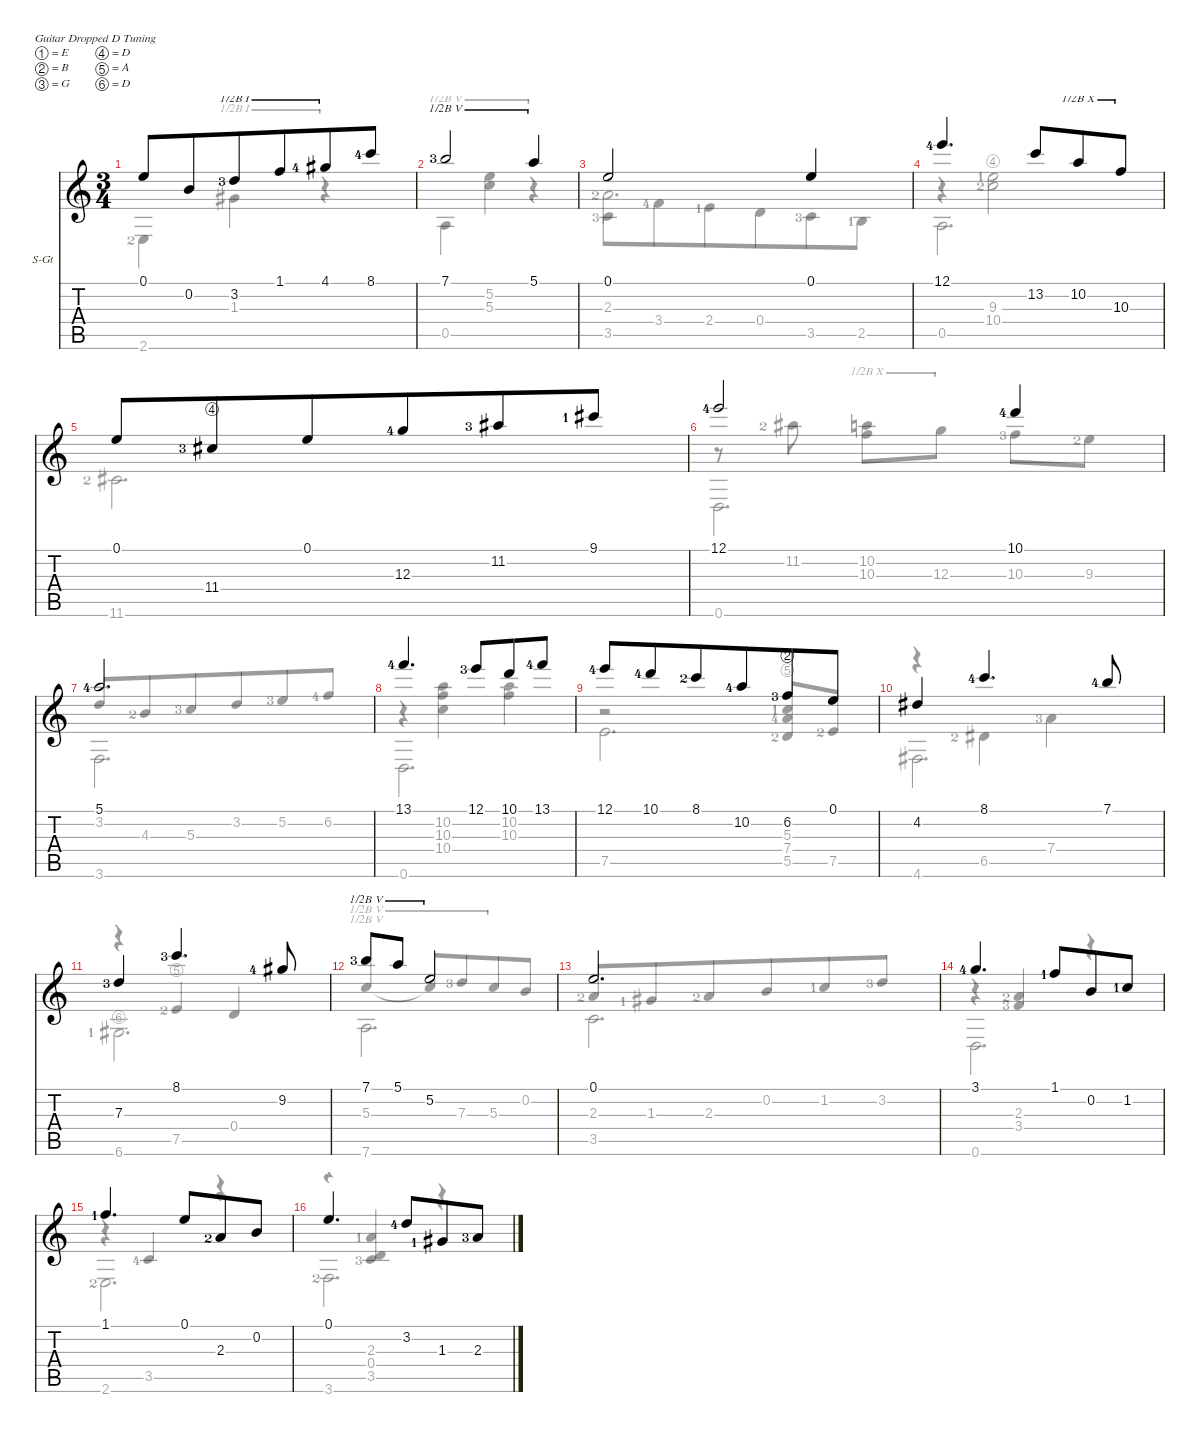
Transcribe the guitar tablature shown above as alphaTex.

\defaultSystemsLayout 4
\hideDynamics
\bracketExtendMode nobrackets
\firstSystemTrackNameOrientation horizontal
\otherSystemsTrackNameOrientation horizontal
\track ("Steel Guitar" "S-Gt") {instrument acousticguitarsteel}
\staff {score tabs}
\tuning (E4 B3 G3 D3 A2 D2)
\voice
\ts (3 4)
\tempo (140 hide)
\clef g2
\ks c
0.1.8{dy f beam merge} 0.2.8{beam merge} 3.2{lf 4}.8{barre (1 half) beam merge} 1.1.8{barre (1 half) beam merge} 4.1{lf 5}.8{barre (1 half) beam merge} 8.1{lf 5}.8 |
7.1{lf 4}.2{barre (5 half)} 5.1.4{barre (5 half)} |
0.1.2 0.1.4 |
12.1{lf 5}.4{d} 13.2.8{beam merge} 10.2.8{barre (10 half) beam merge} 10.3.8{barre (10 half)} |
0.1.8{beam merge} 11.4{string lf 4}.8{beam merge} 0.1.8{beam merge} 12.3{lf 5}.8{beam merge} 11.2{lf 4}.8{beam merge} 9.1{lf 2}.8 |
12.1{lf 5}.2 10.1{lf 5}.4 |
5.1{lf 5}.2{d} |
13.1{lf 5}.4{d} 12.1{lf 4}.8{beam merge} 10.1.8 13.1{lf 5}.8 |
12.1{lf 5}.8{beam merge} 10.1{lf 5}.8{beam merge} 8.1{lf 3}.8{beam merge} 10.2{lf 5}.8{beam merge} 6.2{string lf 4}.8{beam merge} 0.1.8 |
4.2.4 8.1{lf 5}.4{d} 7.1{lf 5}.8 |
7.3{lf 4}.4 8.1{lf 4}.4{d} 9.2{lf 5}.8 |
7.1{lf 4}.8{barre (5 half)} 5.1.8{barre (5 half)} 5.2.2{barre (5 half)} |
0.1.2{d} |
3.1{lf 5}.4{d} 1.1{lf 2}.8{beam merge} 0.2.8{beam merge} 1.2{lf 2}.8 |
1.1{lf 2}.4{d} 0.1.8{beam merge} 2.3{lf 3}.8{beam merge} 0.2.8 |
0.1.4{d} 3.2{lf 5}.8{beam merge} 1.3{lf 2}.8{beam merge} 2.3{lf 4}.8
\voice
\clef g2
\ottava regular
\simile none
\ks c
2.6{lf 3}.4{dy f} 1.3.4{barre (1 half)} r.4{barre (1 half)} |
0.5.4{barre (5 half)} (5.3 5.2).4{barre (5 half)} r.4{barre (5 half)} |
2.3{lf 3}.2{d} |
r.4 (9.3{lf 2} 10.4{string lf 3}).2 |
11.6{lf 3}.2{d} |
r.8 11.2{lf 3}.8 (10.2 10.3).8{barre (10 half)} 12.3.8{barre (10 half)} 10.3{lf 4}.8 9.3{lf 3}.8 |
3.2.8{beam invert beam merge} 4.3{lf 3}.8{beam merge} 5.3{lf 4}.8{beam merge} 3.2.8{beam merge} 5.2{lf 4}.8{beam merge} 6.2{lf 5}.8 |
r.4 (10.3 10.2 10.4).4 (10.2 10.3).4 |
r.2 (5.3{lf 2} 7.4{lf 5} 5.5{string lf 3}).8{beam invert} 7.5{lf 3}.8 |
r.4 6.5{lf 3}.4 7.4{lf 4}.4 |
r.4 7.5{string lf 3}.4{beam invert} 0.4.4{beam invert} |
5.3.4{barre (5 half) beam invert} 5.3{t}.8{barre (5 half) beam invert beam merge} 7.3{lf 4}.8{barre (5 half) beam merge} 5.3.8{barre (5 half) beam merge} 0.2.8 |
2.3{lf 3}.8{beam invert beam merge} 1.3{lf 2}.8{beam merge} 2.3{lf 3}.8{beam merge} 0.2.8{beam merge} 1.2{lf 2}.8{beam merge} 3.2{lf 4}.8 |
r.4 (2.3{lf 3} 3.4{lf 4}).4{beam invert} r.4 |
r.4 3.5{lf 5}.4{beam invert} r.4 |
r.4 (2.3{lf 2} 0.4 3.5{lf 4}).4{beam invert} r.4
\voice
\clef g2
\ottava regular
\simile none
\ks c
|
|
3.5{lf 4}.8{beam merge} 3.4{lf 5}.8{beam merge} 2.4{lf 2}.8{beam merge} 0.4.8{beam merge} 3.5{lf 4}.8{beam merge} 2.5{lf 2}.8{beam merge} |
0.5.2{d} |
|
0.6.2{d} |
3.6.2{d} |
0.6.2{d} |
7.5.2{d} |
4.6.2{d} |
6.6{string lf 2}.2{d} |
7.6.2{d barre (5 half)} |
3.5.2{d} |
0.6.2{d} |
2.6{lf 3}.2{d} |
3.6{lf 3}.2{d}
